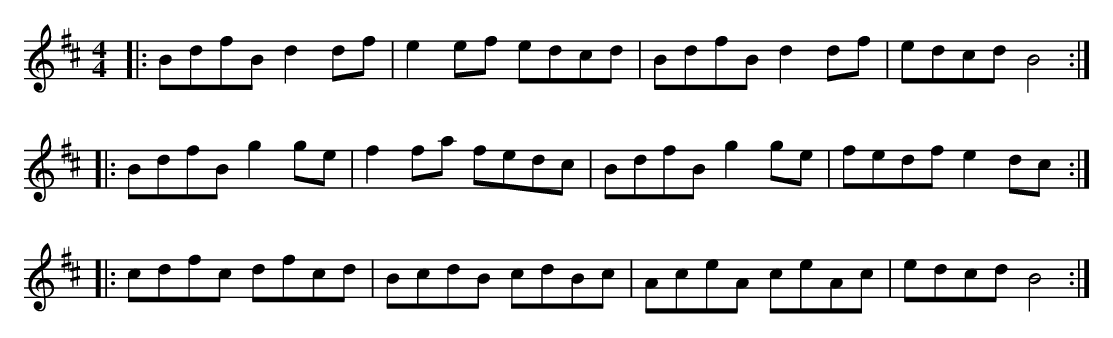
X:1
M:4/4
K:Bmin
|:BdfB d2df|e2ef edcd|BdfB d2df|edcd B4:|
|:BdfB g2ge|f2fa fedc|BdfB g2ge|fedf e2dc:|
|:cdfc dfcd|BcdB cdBc|AceA ceAc|edcd B4:|
